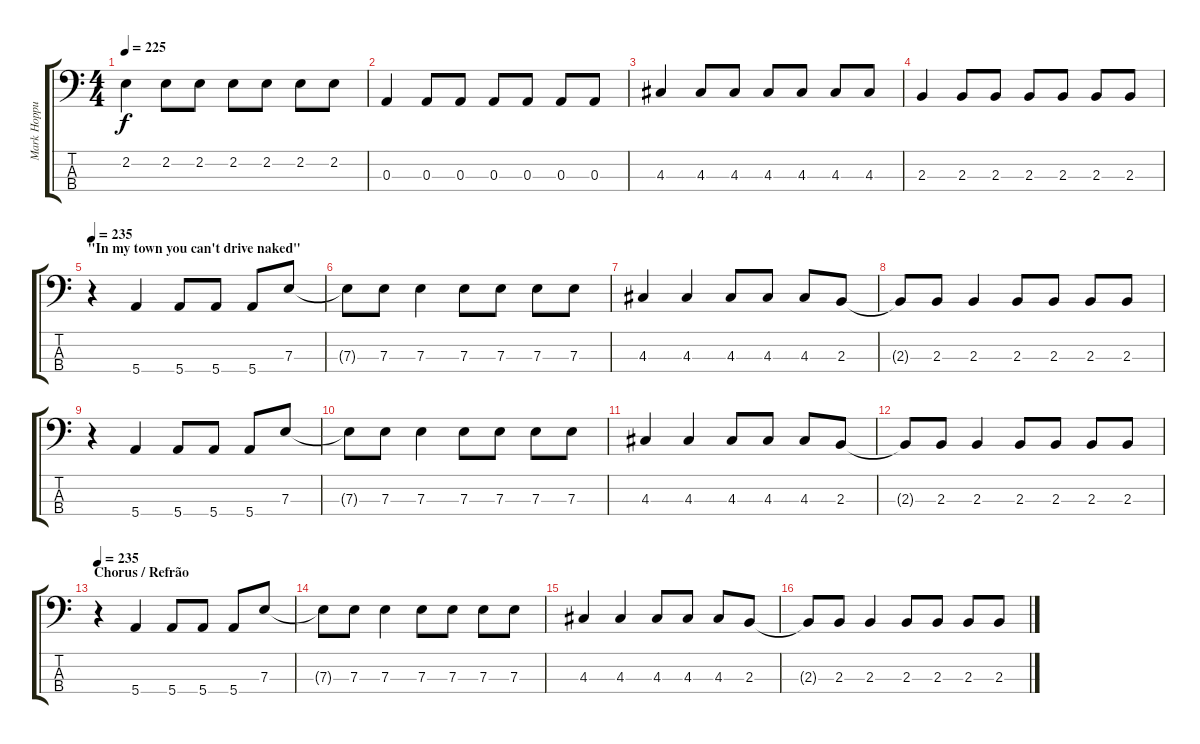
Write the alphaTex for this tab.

\track ("Mark Hoppus - Bass/Baixo" "Mark Hoppu") {instrument electricbasspick}
\staff {score tabs}
\tuning (G2 D2 A1 E1) {hide}
\ts (4 4)
\tempo 225
\clef f4
\ks c
2.2.4{dy f} 2.2.8 2.2.8 2.2.8 2.2.8 2.2.8 2.2.8 |
0.3.4 0.3.8 0.3.8 0.3.8 0.3.8 0.3.8 0.3.8 |
4.3.4 4.3.8 4.3.8 4.3.8 4.3.8 4.3.8 4.3.8 |
2.3.4 2.3.8 2.3.8 2.3.8 2.3.8 2.3.8 2.3.8 |
\section ("" "\"In my town you can't drive naked\"")
\tempo 235
r.4 5.4.4 5.4.8 5.4.8 5.4.8 7.3.8 |
7.3{t}.8 7.3.8 7.3.4 7.3.8 7.3.8 7.3.8 7.3.8 |
4.3.4 4.3.4 4.3.8 4.3.8 4.3.8 2.3.8 |
2.3{t}.8 2.3.8 2.3.4 2.3.8 2.3.8 2.3.8 2.3.8 |
r.4 5.4.4 5.4.8 5.4.8 5.4.8 7.3.8 |
7.3{t}.8 7.3.8 7.3.4 7.3.8 7.3.8 7.3.8 7.3.8 |
4.3.4 4.3.4 4.3.8 4.3.8 4.3.8 2.3.8 |
2.3{t}.8 2.3.8 2.3.4 2.3.8 2.3.8 2.3.8 2.3.8 |
\section ("" "Chorus / Refrão")
\tempo 235
r.4 5.4.4 5.4.8 5.4.8 5.4.8 7.3.8 |
7.3{t}.8 7.3.8 7.3.4 7.3.8 7.3.8 7.3.8 7.3.8 |
4.3.4 4.3.4 4.3.8 4.3.8 4.3.8 2.3.8 |
2.3{t}.8 2.3.8 2.3.4 2.3.8 2.3.8 2.3.8 2.3.8
